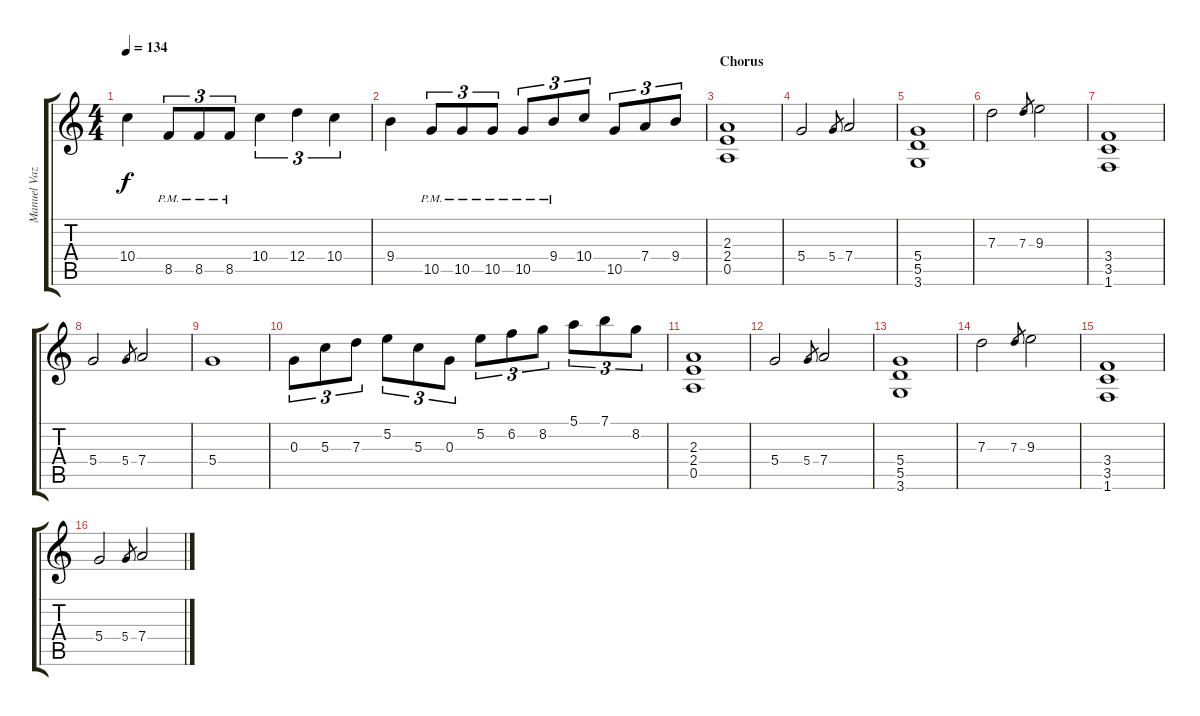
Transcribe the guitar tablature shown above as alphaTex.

\track ("Manuel Vazquez" "Manuel Vaz") {instrument distortionguitar}
\staff {score tabs}
\tuning (E4 B3 G3 D3 A2 E2) {hide}
\ts (4 4)
\tempo 134
\clef g2
\ks c
10.4.4{dy f} 8.5{pm}.8{tu (3 2)} 8.5{pm}.8{tu (3 2)} 8.5{pm}.8{tu (3 2)} 10.4.4{tu (3 2)} 12.4.4{tu (3 2)} 10.4.4{tu (3 2)} |
9.4.4 10.5{pm}.8{tu (3 2)} 10.5{pm}.8{tu (3 2)} 10.5{pm}.8{tu (3 2)} 10.5{pm}.8{tu (3 2)} 9.4{pm}.8{tu (3 2)} 10.4.8{tu (3 2)} 10.5.8{tu (3 2)} 7.4.8{tu (3 2)} 9.4.8{tu (3 2)} |
\section ("" "Chorus")
(2.3 2.4 0.5).1 |
5.4.2 5.4.8{gr} 7.4.2 |
(5.4 5.5 3.6).1 |
7.3.2 7.3.8{gr} 9.3.2 |
(3.4 3.5 1.6).1 |
5.4.2 5.4.8{gr} 7.4.2 |
5.4.1 |
0.3.8{tu (3 2)} 5.3.8{tu (3 2)} 7.3.8{tu (3 2)} 5.2.8{tu (3 2)} 5.3.8{tu (3 2)} 0.3.8{tu (3 2)} 5.2.8{tu (3 2)} 6.2.8{tu (3 2)} 8.2.8{tu (3 2)} 5.1.8{tu (3 2)} 7.1.8{tu (3 2)} 8.2.8{tu (3 2)} |
(2.3 2.4 0.5).1 |
5.4.2 5.4.8{gr} 7.4.2 |
(5.4 5.5 3.6).1 |
7.3.2 7.3.8{gr} 9.3.2 |
(3.4 3.5 1.6).1 |
5.4.2 5.4.8{gr} 7.4.2
